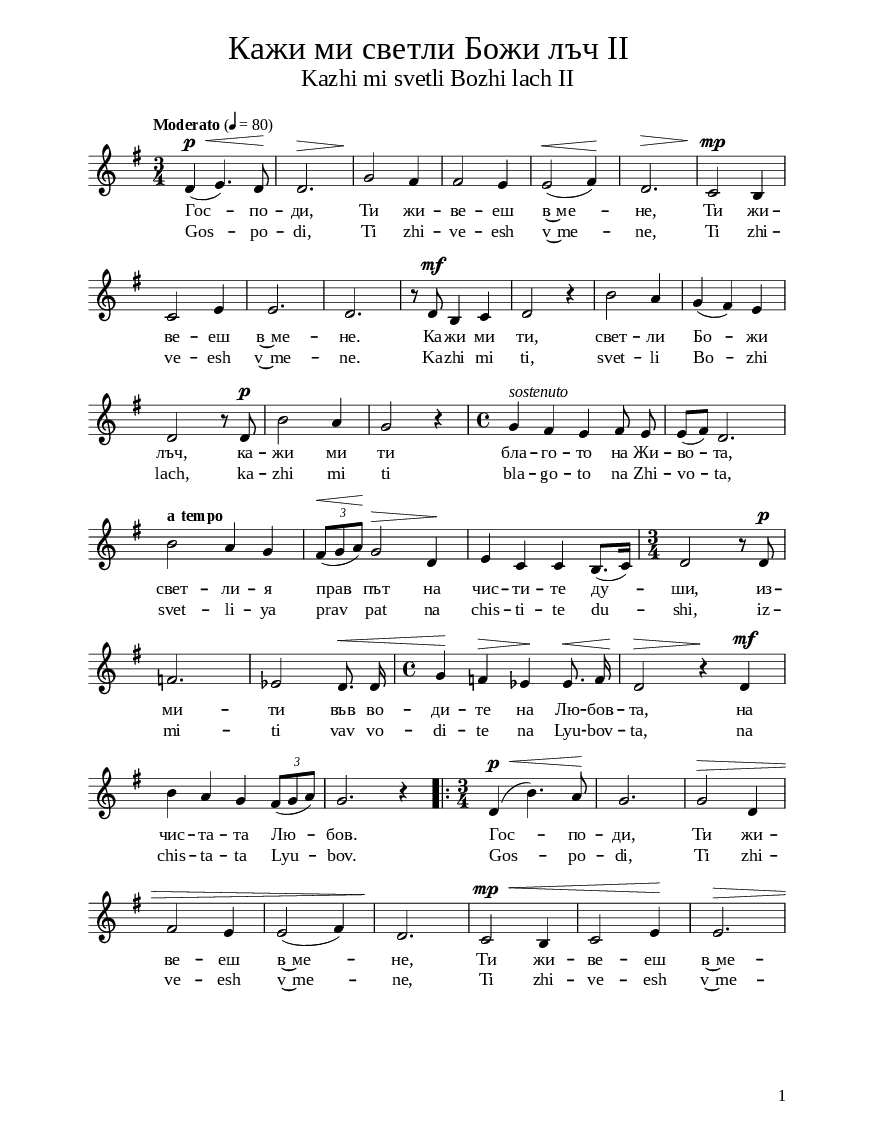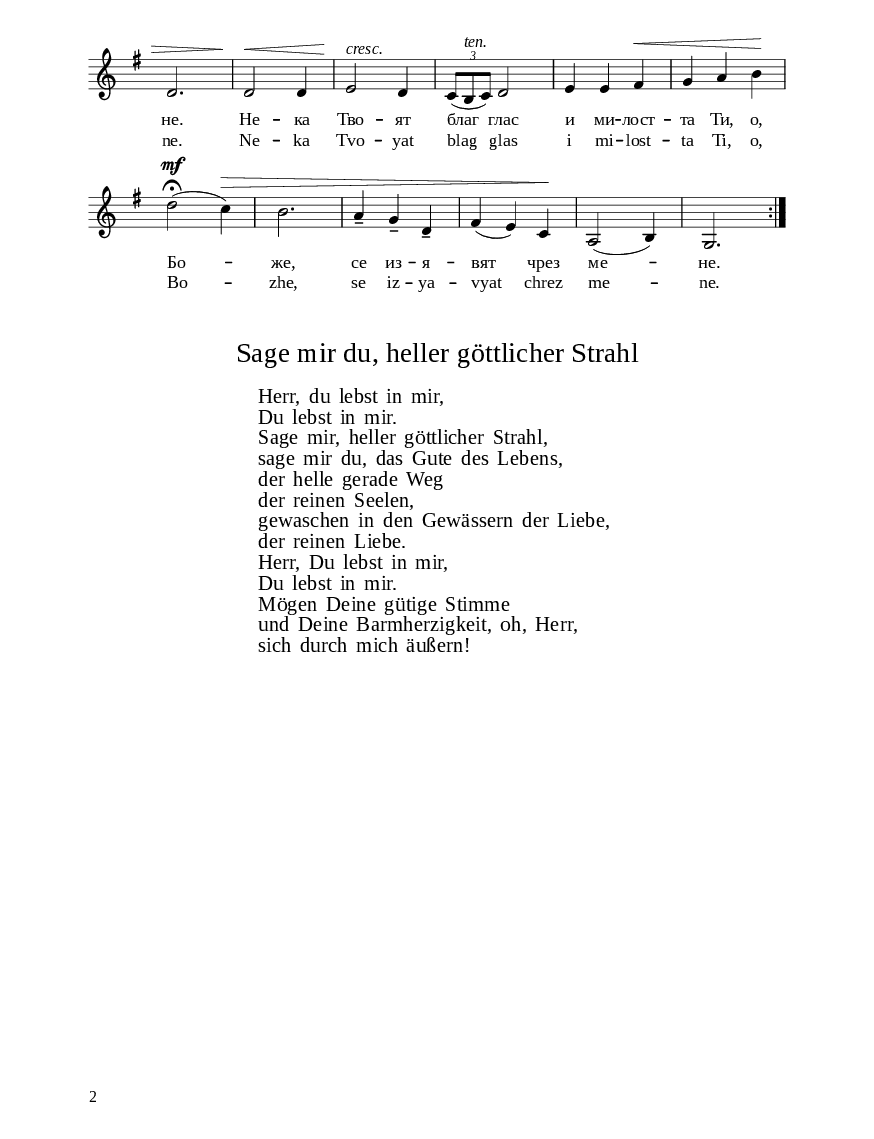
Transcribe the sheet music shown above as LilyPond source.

\version "2.24.0"

% include paper part and global functions
\include "include/globals.ily"

\bookpart {
  \include "include/bookpart-paper.ily"
  \score {
    \include "include/score-layout.ily"

    \new Voice \absolute {
      \clef treble
      \key g \major
      \time 3/4
      \tempoFunc "Moderato" 4 "80"
      \autoBeamOff

      d'4 (  ^\p  ^\<  e'4. )  d'8  ^\! | % 2
      d'2.  ^\> | % 3
      g'2  ^\!  fis'4 | % 4
      fis'2  e'4 | % 5
      e'2 (  ^\<  fis'4 )  ^\! | % 6
      d'2.  ^\> | % 7
      c'2  ^\!  ^\mp  b4 \break | % 8
      c'2  e'4 | % 9
      e'2. |
      d'2. | % 11
      r8  d'8  ^\mf  b4  c'4 | % 12
      d'2 r4 | % 13
      b'2  a'4 | % 14
      g'4 (  fis'4 )  e'4 \break | % 15
      d'2 r8  d'8  ^\p | % 16
      b'2  a'4 | % 17
      g'2 r4 | % 18
      \time 4/4  | % 18
      g'4 ^\markup{ \italic {sostenuto} }  fis'4  e'4
      fis'8  e'8 | % 19
      e'8 ( [  fis'8 ) ]  d'2. \break |

      b'2  ^\markup{ \bold {a tempo} }  a'4  g'4 | % 21
      \once \omit TupletBracket
      \times 2/3  {
        fis'8 ( [  ^\<  g'8  a'8 ) ]
      }
      ^\!  g'2  ^\>  d'4  ^\! | % 22
      e'4  c'4  c'4  b8. ( [  c'16 ) ]
      | % 23
      \time 3/4  | % 23
      d'2 r8  d'8  ^\p \break | % 24
      f'2. | % 25
      es'2    
      \once \override Hairpin.to-barline = ##f
      d'8. ^\<  d'16 | % 26
      \time 4/4  | % 26
      g'4  ^\!  f'4  ^\>  es'4 ^\! es'8. ^\<
      f'16 | % 27
      d'2  ^\!  ^\> r4  ^\!  d'4  ^\mf \break | % 28
      b'4  a'4  g'4 \once \omit TupletBracket
      \times 2/3  {
        fis'8 ( [  g'8  a'8 ) ]
      }
      | % 29
      g'2. r4 \repeat volta 2 {

        \time 3/4  |
        d'4 (  ^\p  ^\<  b'4. )  a'8  ^\! | % 31
        g'2. | % 32
        g'2  ^\>  d'4 \break | % 33
        fis'2  e'4 | % 34
        e'2 (  fis'4 ) | % 35
        d'2.  ^\! | % 36
        c'2  ^\mp  ^\<  b4 | % 37
        c'2  e'4  ^\! | % 38
        e'2.  ^\> \pageBreak | % 39
        d'2. |
        d'2  ^\!  ^\<  d'4 | % 41
        e'2  ^\! ^\markup \italic { "cresc." }  d'4 | % 42
        \once \omit TupletBracket
        \times 2/3  {
          c'8 ( [  b8 ^\markup{ \italic {ten.} }
          c'8 ) ]
        }
        d'2 | % 43
        e'4  e'4  fis'4  ^\< | % 44
        g'4  a'4  b'4  ^\!  | % 45
        d''2 ( ^\fermata  ^\mf  c''4 )  ^\> | % 46
        b'2. | % 47
        a'4 --  g'4 --  d'4 -- | % 48
        fis'4 (  e'4 )  c'4  ^\! | % 49
        a2 (  b4 ) |
        g2.
      }
    }

    \addlyrics {
      Гос -- по -- ди, Ти жи -- ве --
      еш в~ме -- не, Ти жи -- ве --
      еш в~ме -- не. Ка -- жи ми ти,
      свет -- ли Бо -- жи лъч, ка --
      жи ми ти бла -- го -- то на Жи --
      во -- та, свет -- ли -- я прав
      път на чис -- ти -- те ду
      -- ши, из -- ми -- ти във во --
      ди -- те на Лю -- бов -- та, на
      чис -- та -- та Лю --  бов.
      Гос -- по -- ди, Ти жи -- ве --
      еш в~ме -- не, Ти жи -- ве --
      еш в~ме -- не. Не -- ка Тво -- ят
      благ   глас и ми -- лост --
      та Ти, о, Бо -- же, се из -- я
      -- вят  чрез ме -- не.}
      \addlyrics {
        Gos -- po -- di, Ti zhi -- ve --
        esh v~me -- ne, Ti zhi -- ve --
        esh v~me -- ne. Ka -- zhi mi ti,
        svet -- li Bo -- zhi lach, ka --
        zhi mi ti bla -- go -- to na Zhi --
        vo -- ta, svet -- li -- ya prav
        pat na chis -- ti -- te du
        -- shi, iz -- mi -- ti vav vo --
        di -- te na Lyu -- bov -- ta, na
        chis -- ta -- ta Lyu --  bov.
        Gos -- po -- di, Ti zhi -- ve --
        esh v~me -- ne, Ti zhi -- ve --
        esh v~me -- ne. Ne -- ka Tvo -- yat
        blag   glas i mi -- lost --
        ta Ti, o, Bo -- zhe, se iz -- ya
        -- vyat  chrez me -- ne.}


        \header {
          title = \titleFunc "Кажи ми светли Божи лъч II  " "Kazhi mi svetli Bozhi lach II"
        }

        \midi{}

      } % score
      
      \markup \empty-one

      % include foreign translation(s) of the song
      \version "2.24.0"

\markup \fill-line { \fontsize #deTitleFontSize "Sage mir du, heller göttlicher Strahl" }
\markup \null
\markup \null
\markup \fontsize #deCoupletFontSize {
  \hspace #15
  \override #`(baseline-skip . ,deCoupletBaselineSkip)
  \column {

 \line { " "Herr, du lebst in mir,}

 \line { " "Du lebst in mir.}

 \line { " "Sage mir, heller göttlicher Strahl,}

 \line { " "sage mir du, das Gute des Lebens,
}
\line { " "der helle gerade Weg}

 \line { " "der reinen Seelen,}

 \line { " "gewaschen in den Gewässern der Liebe,}

 \line { " "der reinen Liebe. }

 \line { " "Herr, Du lebst in mir,}

 \line { " "Du lebst in mir.}

 \line { " "Mögen Deine gütige Stimme}

 \line { " "und Deine Barmherzigkeit, oh, Herr, }

 \line { " "sich durch mich äußern!}

  }
}


    } % bookpart

    % Più mosso
    %
